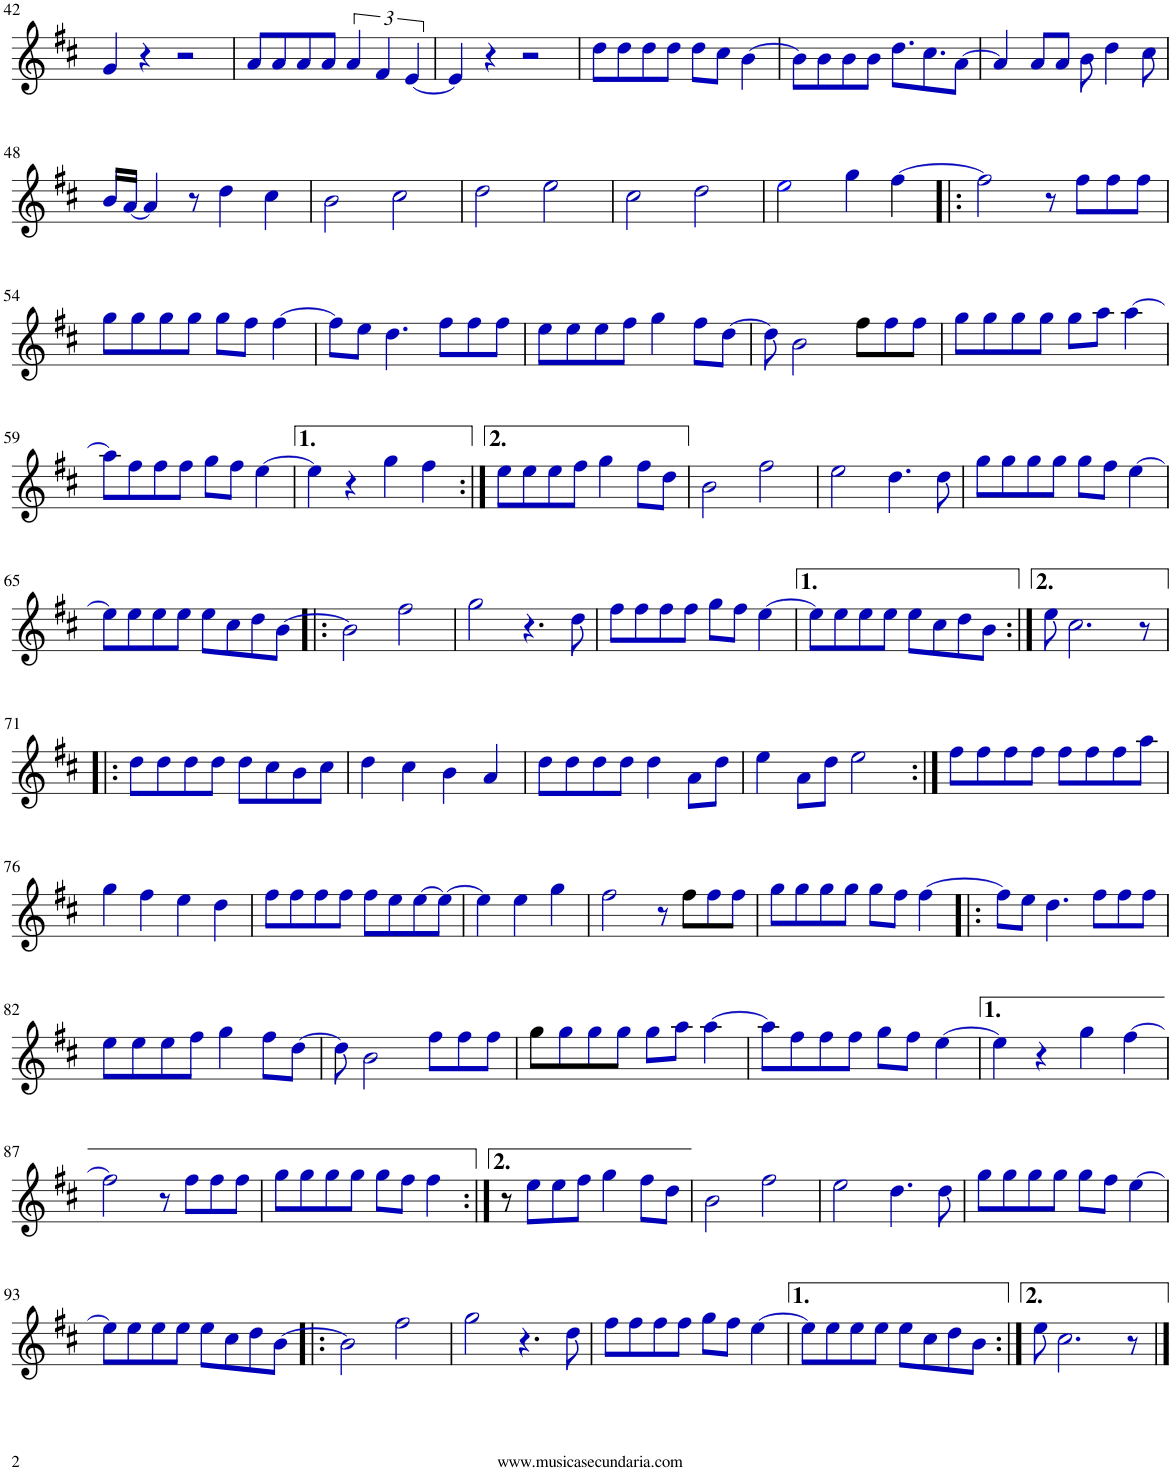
**kern
*part1
*staff1
*I"Flauta 1
*I'Fl.1
*clefG2
*k[f#c#]
*M4/4
=41
8ddi\L
8ddi\
8ddi\
8ddi\J
8ddi\L
8cc#i\
8bi\
8ai\J
!!LO:PB:g=z
=42
4gi/
4r
2r
=43
8ai/L
8ai/
8ai/
8ai/J
6ai/
6f#i/
[6ei/
=44
4ei/]
4r
2r
=45
8ddi\L
8ddi\
8ddi\
8ddi\J
8ddi\L
8cc#i\J
[4bi\
=46
8bi\L]
8bi\
8bi\
8bi\J
8.ddi\L
8.cc#i\
[8ai\J
=47
4ai/]
8ai/L
8ai/J
8bi\
4ddi\
8cc#i\
!!LO:LB:g=z
=48
16bi/LL
[16ai/JJ
4ai/]
8r
4ddi\
4cc#i\
=49
2bi\
2cc#i\
=50
2ddi\
2eei\
=51
2cc#i\
2ddi\
=52
2eej\
4ggi\
[4ff#i\
=53!|:
2ff#i\]
8r
8ff#i\L
8ff#i\
8ff#i\J
!!LO:LB:g=z
=54
8ggi\L
8ggi\
8ggi\
8ggi\J
8ggi\L
8ff#i\J
[4ff#i\
=55
8ff#i\L]
8eei\J
4.ddi\
8ff#i\L
8ff#i\
8ff#i\J
=56
8eei\L
8eei\
8eei\
8ff#i\J
4ggi\
8ff#i\L
[8ddi\J
=57
8ddi\]
2bi\
8ff#\L
8ff#i\
8ff#i\J
=58
8ggi\L
8ggi\
8ggi\
8ggi\J
8ggi\L
8aai\J
[4aai\
!!LO:LB:g=z
=59
8aai\L]
8ff#i\
8ff#i\
8ff#i\J
8ggi\L
8ff#i\J
[4eei\
=60
4eei\]
4r
4ggi\
4ff#i\
=61:|!
8eei\L
8eei\
8eei\
8ff#i\J
4ggi\
8ff#i\L
8ddi\J
=62
2bi\
2ff#i\
=63
2eei\
4.ddi\
8ddi\
=64
8ggi\L
8ggi\
8ggi\
8ggi\J
8ggi\L
8ff#i\J
[4eei\
!!LO:LB:g=z
=65
8eei\L]
8eei\
8eei\
8eei\J
8eei\L
8cc#i\
8ddi\
[8bi\J
=66!|:
2bi\]
2ff#i\
=67
2ggi\
4.r
8ddi\
=68
8ff#i\L
8ff#i\
8ff#i\
8ff#i\J
8ggi\L
8ff#i\J
[4eei\
=69
8eei\L]
8eei\
8eei\
8eei\J
8eei\L
8cc#i\
8ddi\
8bi\J
=70:|!
8eei\
2.cc#i\
8r
!!LO:LB:g=z
=71!|:
8ddi\L
8ddi\
8ddi\
8ddi\J
8ddi\L
8cc#i\
8bi\
8cc#i\J
=72
4ddi\
4cc#i\
4bi\
4ai/
=73
8ddi\L
8ddi\
8ddi\
8ddi\J
4ddi\
8ai\L
8ddi\J
=74
4eei\
8ai\L
8ddi\J
2eei\
=75:|!
8ff#i\L
8ff#i\
8ff#i\
8ff#i\J
8ff#i\L
8ff#i\
8ff#i\
8aai\J
!!LO:LB:g=z
=76
4ggi\
4ff#i\
4eei\
4ddi\
=77
8ff#i\L
8ff#i\
8ff#i\
8ff#i\J
8ff#i\L
8eei\
[8eei\
8eei\J_
=78
4eei\]
4eei\
4ggi\
=79
2ff#i\
8r
8ff#\L
8ff#i\
8ff#i\J
=80
8ggi\L
8ggi\
8ggi\
8ggi\J
8ggi\L
8ff#i\J
[4ff#i\
=81!|:
8ff#i\L]
8eei\J
4.ddi\
8ff#i\L
8ff#i\
8ff#i\J
!!LO:LB:g=z
=82
8eei\L
8eei\
8eei\
8ff#i\J
4ggi\
8ff#i\L
[8ddi\J
=83
8ddi\]
2bi\
8ff#i\L
8ff#i\
8ff#i\J
=84
8gg\L
8ggi\
8ggi\
8ggi\J
8ggi\L
8aai\J
[4aai\
=85
8aai\L]
8ff#i\
8ff#i\
8ff#i\J
8ggi\L
8ff#i\J
[4eei\
=86
4eei\]
4r
4ggi\
[4ff#i\
!!LO:LB:g=z
=87
2ff#i\]
8r
8ff#i\L
8ff#i\
8ff#i\J
=88
8ggi\L
8ggi\
8ggi\
8ggi\J
8ggi\L
8ff#i\J
4ff#i\
=89:|!
8r
8eei\L
8eei\
8ff#i\J
4ggi\
8ff#i\L
8ddi\J
=90
2bi\
2ff#i\
=91
2eei\
4.ddi\
8ddi\
=92
8ggi\L
8ggi\
8ggi\
8ggi\J
8ggi\L
8ff#i\J
[4eei\
!!LO:LB:g=z
=93
8eei\L]
8eei\
8eei\
8eei\J
8eei\L
8cc#i\
8ddi\
[8bi\J
=94!|:
2bi\]
2ff#i\
=95
2ggi\
4.r
8ddi\
=96
8ff#i\L
8ff#i\
8ff#i\
8ff#i\J
8ggi\L
8ff#i\J
[4eei\
=97
8eei\L]
8eei\
8eei\
8eei\J
8eei\L
8cc#i\
8ddi\
8bi\J
=:|!
*-
